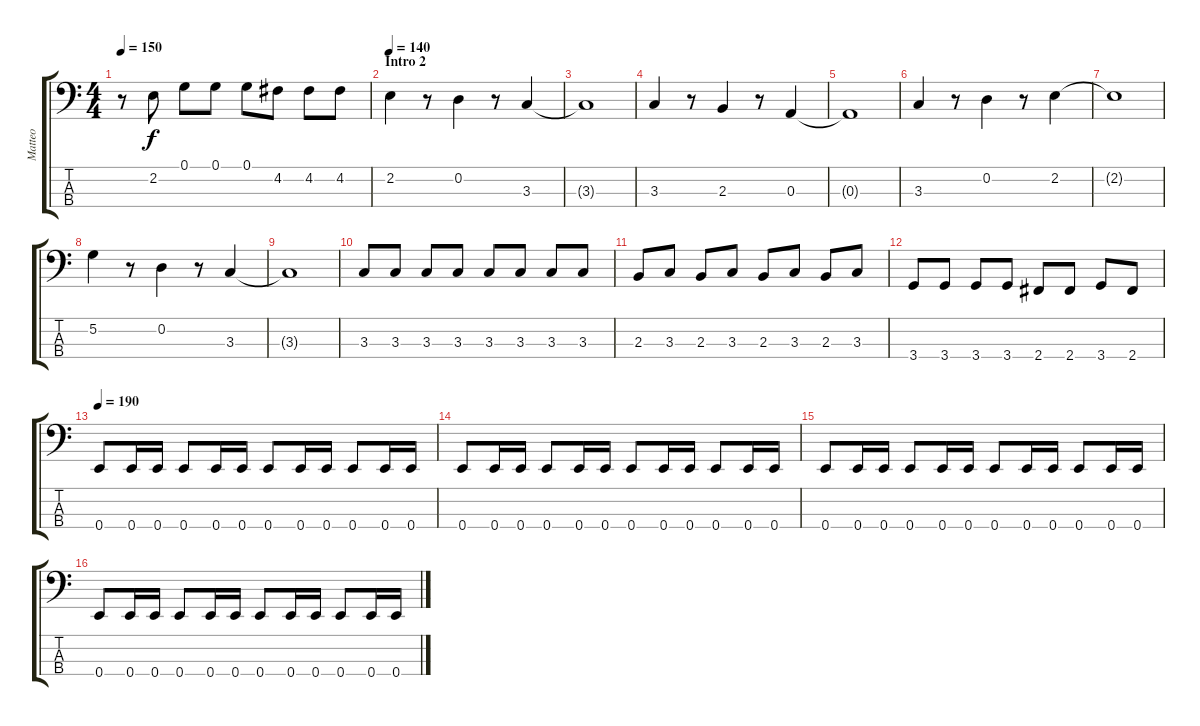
\track ("Matteo" "Matteo") {instrument electricbassfinger}
\staff {score tabs}
\tuning (G2 D2 A1 E1) {hide}
\ts (4 4)
\tempo 150
\clef f4
\ks c
r.8{dy f} 2.2.8 0.1.8 0.1.8 0.1.8 4.2.8 4.2.8 4.2.8 |
\section ("" "Intro 2")
\tempo 140
2.2.4 r.8 0.2.4 r.8 3.3.4 |
3.3{t}.1 |
3.3.4 r.8 2.3.4 r.8 0.3.4 |
0.3{t}.1 |
3.3.4 r.8 0.2.4 r.8 2.2.4 |
2.2{t}.1 |
5.2.4 r.8 0.2.4 r.8 3.3.4 |
3.3{t}.1 |
3.3.8 3.3.8 3.3.8 3.3.8 3.3.8 3.3.8 3.3.8 3.3.8 |
2.3.8 3.3.8 2.3.8 3.3.8 2.3.8 3.3.8 2.3.8 3.3.8 |
3.4.8 3.4.8 3.4.8 3.4.8 2.4.8 2.4.8 3.4.8 2.4.8 |
\tempo 190
0.4.8 0.4.16 0.4.16 0.4.8 0.4.16 0.4.16 0.4.8 0.4.16 0.4.16 0.4.8 0.4.16 0.4.16 |
0.4.8 0.4.16 0.4.16 0.4.8 0.4.16 0.4.16 0.4.8 0.4.16 0.4.16 0.4.8 0.4.16 0.4.16 |
0.4.8 0.4.16 0.4.16 0.4.8 0.4.16 0.4.16 0.4.8 0.4.16 0.4.16 0.4.8 0.4.16 0.4.16 |
0.4.8 0.4.16 0.4.16 0.4.8 0.4.16 0.4.16 0.4.8 0.4.16 0.4.16 0.4.8 0.4.16 0.4.16
